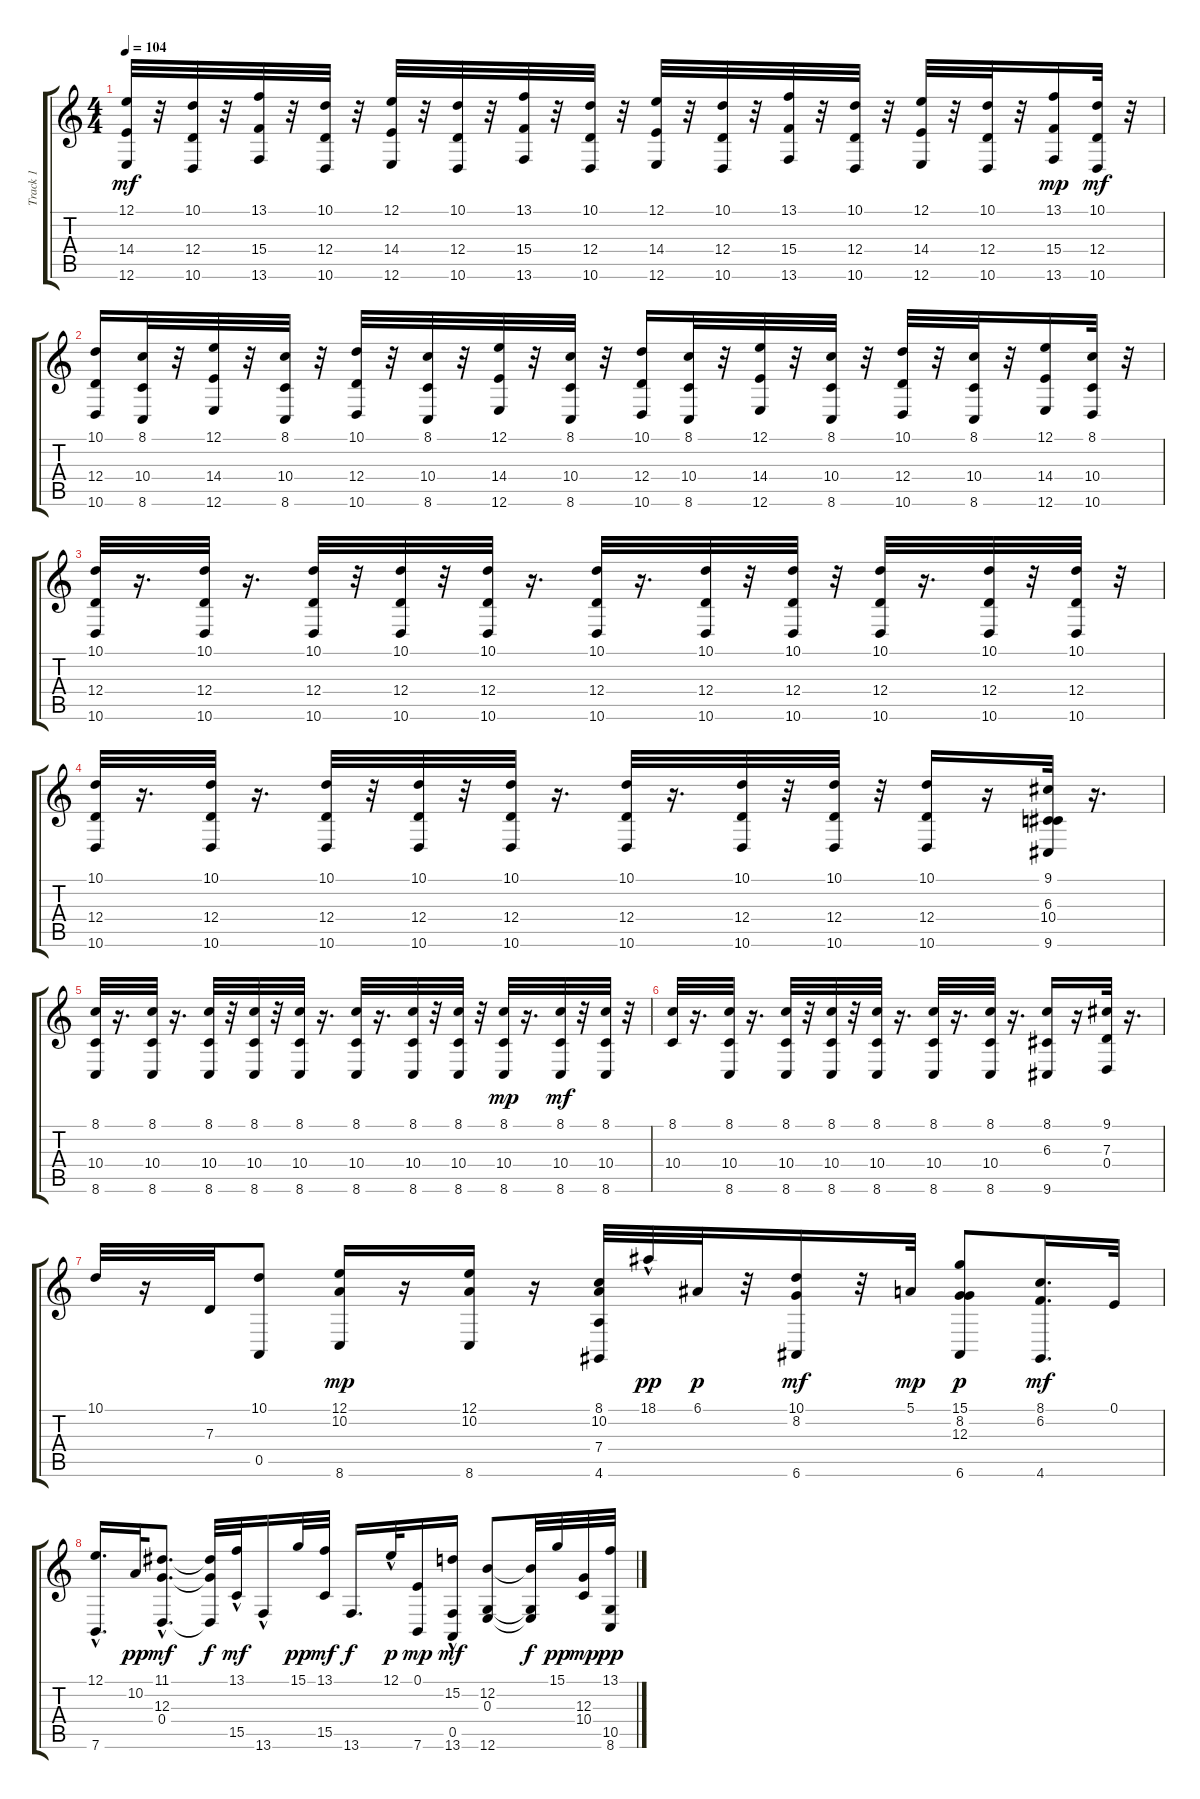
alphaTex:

\track ("Track 1" "Track 1") {instrument stringensemble1}
\staff {score tabs}
\tuning (E4 B3 G3 D3 A2 E2) {hide}
\ts (4 4)
\tempo 104
\clef g2
\ks c
(12.1 14.4 12.6).32{dy mf} r.32 (10.1 12.4 10.6).32 r.32 (13.1 15.4 13.6).32 r.32 (10.1 12.4 10.6).32 r.32 (12.1 14.4 12.6).32 r.32 (10.1 12.4 10.6).32 r.32 (13.1 15.4 13.6).32 r.32 (10.1 12.4 10.6).32 r.32 (12.1 14.4 12.6).32 r.32 (10.1 12.4 10.6).32 r.32 (13.1 15.4 13.6).32 r.32 (10.1 12.4 10.6).32 r.32 (12.1 14.4 12.6).32 r.32 (10.1 12.4 10.6).32 r.32 (13.1 15.4 13.6).16{dy mp} (10.1 12.4 10.6).32{dy mf} r.32 |
(10.1 12.4 10.6).16 (8.1 10.4 8.6).32 r.32 (12.1 14.4 12.6).32 r.32 (8.1 10.4 8.6).32 r.32 (10.1 12.4 10.6).32 r.32 (8.1 10.4 8.6).32 r.32 (12.1 14.4 12.6).32 r.32 (8.1 10.4 8.6).32 r.32 (10.1 12.4 10.6).16 (8.1 10.4 8.6).32 r.32 (12.1 14.4 12.6).32 r.32 (8.1 10.4 8.6).32 r.32 (10.1 12.4 10.6).32 r.32 (8.1 10.4 8.6).32 r.32 (12.1 14.4 12.6).16 (8.1 10.4 10.6).32 r.32 |
(10.1 12.4 10.6).32 r.16{d} (10.1 12.4 10.6).32 r.16{d} (10.1 12.4 10.6).32 r.32 (10.1 12.4 10.6).32 r.32 (10.1 12.4 10.6).32 r.16{d} (10.1 12.4 10.6).32 r.16{d} (10.1 12.4 10.6).32 r.32 (10.1 12.4 10.6).32 r.32 (10.1 12.4 10.6).32 r.16{d} (10.1 12.4 10.6).32 r.32 (10.1 12.4 10.6).32 r.32 |
(10.1 12.4 10.6).32 r.16{d} (10.1 12.4 10.6).32 r.16{d} (10.1 12.4 10.6).32 r.32 (10.1 12.4 10.6).32 r.32 (10.1 12.4 10.6).32 r.16{d} (10.1 12.4 10.6).32 r.16{d} (10.1 12.4 10.6).32 r.32 (10.1 12.4 10.6).32 r.32 (10.1 12.4 10.6).16 r.16 (9.1 6.3 10.4 9.6).32 r.16{d} |
(8.1 10.4 8.6).32 r.16{d} (8.1 10.4 8.6).32 r.16{d} (8.1 10.4 8.6).32 r.32 (8.1 10.4 8.6).32 r.32 (8.1 10.4 8.6).32 r.16{d} (8.1 10.4 8.6).32 r.16{d} (8.1 10.4 8.6).32 r.32 (8.1 10.4 8.6).32 r.32 (8.1 10.4 8.6).32{dy mp} r.16{d} (8.1 10.4 8.6).32{dy mf} r.32 (8.1 10.4 8.6).32 r.32 |
(8.1 10.4).32 r.16{d} (8.1 10.4 8.6).32 r.16{d} (8.1 10.4 8.6).32 r.32 (8.1 10.4 8.6).32 r.32 (8.1 10.4 8.6).32 r.16{d} (8.1 10.4 8.6).32 r.16{d} (8.1 10.4 8.6).32 r.16{d} (8.1 6.3 9.6).16 r.16 (9.1 7.3 0.4).32 r.16{d} |
10.1.32 r.16 7.3.32 (10.1 0.5).8 (12.1 10.2 8.6).16{dy mp} r.16 (12.1 10.2 8.6).16 r.16 (8.1 10.2 7.4 4.6).32 18.1{hac}.32{dy pp} 6.1.32{dy p} r.32 (10.1 8.2 6.6).16{dy mf} r.32 5.1.32{dy mp} (15.1 8.2 12.3 6.6).8{dy p} (8.1 6.2 4.6).16{d dy mf} 0.1.32 |
(12.1 7.6{hac}).16{d} 10.2.32{dy pp} (11.1{hac} 12.3{hac} 0.4{hac}).8{d dy mf} (11.1{t} 12.3{t} 0.4{t}).32{dy f} (13.1{hac} 15.5{hac}).32{dy mf} 13.6{hac}.16 15.1.32{dy pp} (13.1 15.5).32{dy mf} 13.6.16{d dy f} 12.1{hac}.32{dy p} (0.1 7.6).16{dy mp} (15.2{hac} 0.5 13.6{hac}).16{dy mf} (12.2 0.3 12.6).8 (12.2{t} 0.3{t} 12.6{t}).32{dy f} 15.1.32{dy pp} (12.3 10.4).32{dy mp} (13.1 10.5 8.6).32{dy pp}
